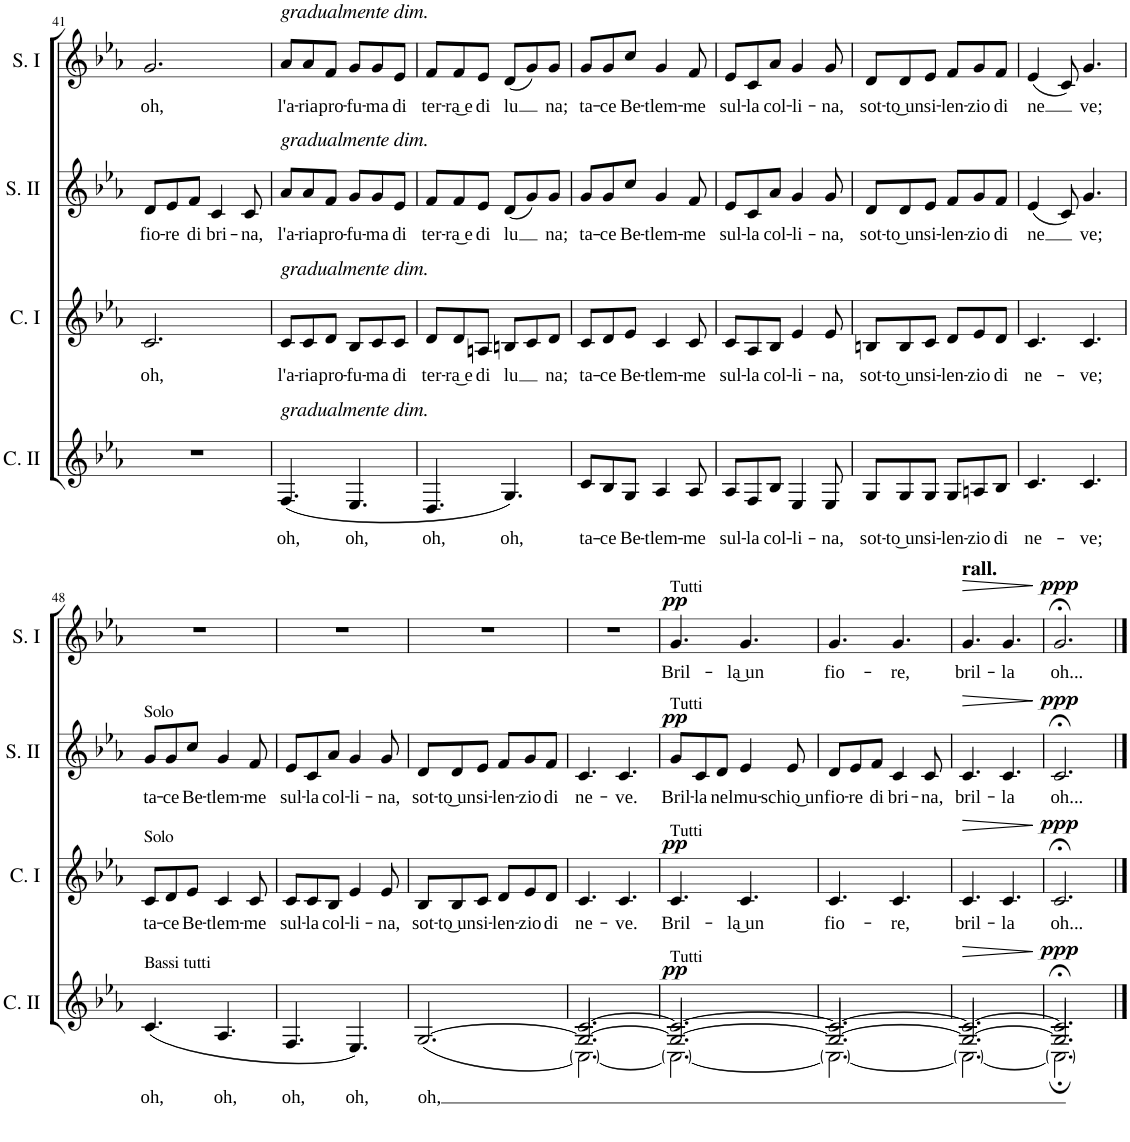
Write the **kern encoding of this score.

**kern	**text	**dynam	**kern	**text	**dynam	**kern	**text	**dynam	**kern	**text	**dynam
*part4	*part4	*part4	*part3	*part3	*part3	*part2	*part2	*part2	*part1	*part1	*part1
*staff4	*staff4	*staff4	*staff3	*staff3	*staff3	*staff2	*staff2	*staff2	*staff1	*staff1	*staff1
*I"Contralto II	*	*	*I"Contralto I	*	*	*I"Soprano II	*	*	*I"Soprano I	*	*
*I'C. II	*	*	*I'C. I	*	*	*I'S. II	*	*	*I'S. I	*	*
!!LO:PB:g=z
*clefG2	*	*	*clefG2	*	*	*clefG2	*	*	*clefG2	*	*
*k[b-e-a-]	*	*	*k[b-e-a-]	*	*	*k[b-e-a-]	*	*	*k[b-e-a-]	*	*
*M6/8	*	*	*M6/8	*	*	*M6/8	*	*	*M6/8	*	*
=41	=41	=41	=41	=41	=41	=41	=41	=41	=41	=41	=41
!	!	!	!	!LO:LY:b	!	!	!LO:LY:b	!	!	!LO:LY:b	!
2.r	.	.	2.c/	oh,	.	8d/L	fio-	.	2.g/	oh,	.
!	!	!	!	!	!	!	!LO:LY:b	!	!	!	!
.	.	.	.	.	.	8e-/	-re	.	.	.	.
!	!	!	!	!	!	!	!LO:LY:b	!	!	!	!
.	.	.	.	.	.	8f/J	di	.	.	.	.
!	!	!	!	!	!	!	!LO:LY:b	!	!	!	!
.	.	.	.	.	.	4c/	bri-	.	.	.	.
!	!	!	!	!	!	!	!LO:LY:b	!	!	!	!
.	.	.	.	.	.	8c/	-na,	.	.	.	.
=42	=42	=42	=42	=42	=42	=42	=42	=42	=42	=42	=42
!	!	!	!	!	!	!	!	!	!LO:TX:a:i:t=gradualmente dim.	!	!
!	!	!	!	!	!	!LO:TX:a:i:t=gradualmente dim.	!	!	!	!	!
!	!	!	!LO:TX:a:i:t=gradualmente dim.	!	!	!	!	!	!	!	!
!LO:TX:a:i:t=gradualmente dim.	!	!	!	!	!	!	!	!	!	!	!
!	!LO:LY:b	!	!	!LO:LY:b	!	!	!LO:LY:b	!	!	!LO:LY:b	!
(4.F/	oh,	.	8c/L	l'a-	.	8a-/L	l'a-	.	8a-/L	l'a-	.
!	!	!	!	!LO:LY:b	!	!	!LO:LY:b	!	!	!LO:LY:b	!
.	.	.	8c/	-ria	.	8a-/	-ria	.	8a-/	-ria	.
!	!	!	!	!LO:LY:b	!	!	!LO:LY:b	!	!	!LO:LY:b	!
.	.	.	8d/J	pro-	.	8f/J	pro-	.	8f/J	pro-	.
!	!LO:LY:b	!	!	!LO:LY:b	!	!	!LO:LY:b	!	!	!LO:LY:b	!
4.E-/	oh,	.	8B-/L	-fu-	.	8g/L	-fu-	.	8g/L	-fu-	.
!	!	!	!	!LO:LY:b	!	!	!LO:LY:b	!	!	!LO:LY:b	!
.	.	.	8c/	-ma	.	8g/	-ma	.	8g/	-ma	.
!	!	!	!	!LO:LY:b	!	!	!LO:LY:b	!	!	!LO:LY:b	!
.	.	.	8c/J	di	.	8e-/J	di	.	8e-/J	di	.
=43	=43	=43	=43	=43	=43	=43	=43	=43	=43	=43	=43
!	!LO:LY:b	!	!	!LO:LY:b	!	!	!LO:LY:b	!	!	!LO:LY:b	!
4.D/	oh,	.	8d/L	ter-	.	8f/L	ter-	.	8f/L	ter-	.
!	!	!	!	!LO:LY:b	!	!	!LO:LY:b	!	!	!LO:LY:b	!
.	.	.	8d/	-ra͜ e	.	8f/	-ra͜ e	.	8f/	-ra͜ e	.
!	!	!	!	!LO:LY:b	!	!	!LO:LY:b	!	!	!LO:LY:b	!
.	.	.	8An/J	di	.	8e-/J	di	.	8e-/J	di	.
!	!LO:LY:b	!	!	!LO:LY:b	!	!	!LO:LY:b	!	!	!LO:LY:b	!
4.G/)	oh,	.	8Bn/L	-lu	.	(8d/L	-lu	.	(8d/L	-lu	.
.	.	.	8c/	.	.	8g/)	.	.	8g/)	.	.
!	!	!	!	!LO:LY:b	!	!	!LO:LY:b	!	!	!LO:LY:b	!
.	.	.	8d/J	na;	.	8g/J	na;	.	8g/J	na;	.
=44	=44	=44	=44	=44	=44	=44	=44	=44	=44	=44	=44
!	!LO:LY:b	!	!	!LO:LY:b	!	!	!LO:LY:b	!	!	!LO:LY:b	!
8c/L	ta-	.	8c/L	ta-	.	8g/L	ta-	.	8g/L	ta-	.
!	!LO:LY:b	!	!	!LO:LY:b	!	!	!LO:LY:b	!	!	!LO:LY:b	!
8B-/	-ce	.	8d/	-ce	.	8g/	-ce	.	8g/	-ce	.
!	!LO:LY:b	!	!	!LO:LY:b	!	!	!LO:LY:b	!	!	!LO:LY:b	!
8G/J	Be-	.	8e-/J	Be-	.	8cc/J	Be-	.	8cc/J	Be-	.
!	!LO:LY:b	!	!	!LO:LY:b	!	!	!LO:LY:b	!	!	!LO:LY:b	!
4A-/	-tlem-	.	4c/	-tlem-	.	4g/	-tlem-	.	4g/	-tlem-	.
!	!LO:LY:b	!	!	!LO:LY:b	!	!	!LO:LY:b	!	!	!LO:LY:b	!
8A-/	-me	.	8c/	-me	.	8f/	-me	.	8f/	-me	.
=45	=45	=45	=45	=45	=45	=45	=45	=45	=45	=45	=45
!	!LO:LY:b	!	!	!LO:LY:b	!	!	!LO:LY:b	!	!	!LO:LY:b	!
8A-/L	sul-	.	8c/L	sul-	.	8e-/L	sul-	.	8e-/L	sul-	.
!	!LO:LY:b	!	!	!LO:LY:b	!	!	!LO:LY:b	!	!	!LO:LY:b	!
8F/	-la	.	8A-/	-la	.	8c/	la	.	8c/	la	.
!	!LO:LY:b	!	!	!LO:LY:b	!	!	!LO:LY:b	!	!	!LO:LY:b	!
8B-/J	col-	.	8B-/J	col-	.	8a-/J	col-	.	8a-/J	col-	.
!	!LO:LY:b	!	!	!LO:LY:b	!	!	!LO:LY:b	!	!	!LO:LY:b	!
4E-/	-li-	.	4e-/	-li-	.	4g/	-li-	.	4g/	-li-	.
!	!LO:LY:b	!	!	!LO:LY:b	!	!	!LO:LY:b	!	!	!LO:LY:b	!
8E-/	-na,	.	8e-/	-na,	.	8g/	-na,	.	8g/	-na,	.
=46	=46	=46	=46	=46	=46	=46	=46	=46	=46	=46	=46
!	!LO:LY:b	!	!	!LO:LY:b	!	!	!LO:LY:b	!	!	!LO:LY:b	!
8G/L	sot-	.	8Bn/L	sot-	.	8d/L	sot-	.	8d/L	sot-	.
!	!LO:LY:b	!	!	!LO:LY:b	!	!	!LO:LY:b	!	!	!LO:LY:b	!
8G/	-to͜ un	.	8B/	-to͜ un	.	8d/	-to͜ un	.	8d/	-to͜ un	.
!	!LO:LY:b	!	!	!LO:LY:b	!	!	!LO:LY:b	!	!	!LO:LY:b	!
8G/J	si-	.	8c/J	si-	.	8e-/J	si-	.	8e-/J	si-	.
!	!LO:LY:b	!	!	!LO:LY:b	!	!	!LO:LY:b	!	!	!LO:LY:b	!
8G/L	-len-	.	8d/L	-len-	.	8f/L	-len-	.	8f/L	-len-	.
!	!LO:LY:b	!	!	!LO:LY:b	!	!	!LO:LY:b	!	!	!LO:LY:b	!
8An/	-zio	.	8e-/	-zio	.	8g/	-zio	.	8g/	-zio	.
!	!LO:LY:b	!	!	!LO:LY:b	!	!	!LO:LY:b	!	!	!LO:LY:b	!
8B-/J	di	.	8d/J	di	.	8f/J	di	.	8f/J	di	.
=47	=47	=47	=47	=47	=47	=47	=47	=47	=47	=47	=47
!	!LO:LY:b	!	!	!LO:LY:b	!	!	!LO:LY:b	!	!	!LO:LY:b	!
4.c/	ne-	.	4.c/	ne-	.	(4e-/	-ne	.	(4e-/	-ne	.
.	.	.	.	.	.	8c/)	.	.	8c/)	.	.
!	!LO:LY:b	!	!	!LO:LY:b	!	!	!LO:LY:b	!	!	!LO:LY:b	!
4.c/	-ve;	.	4.c/	-ve;	.	4.g/	ve;	.	4.g/	ve;	.
!!LO:LB:g=z
=48	=48	=48	=48	=48	=48	=48	=48	=48	=48	=48	=48
!	!	!	!	!	!	!LO:TX:a:t=Solo	!	!	!	!	!
!	!	!	!LO:TX:a:t=Solo	!	!	!	!	!	!	!	!
!LO:TX:a:t=Bassi tutti	!	!	!	!	!	!	!	!	!	!	!
!	!LO:LY:b	!	!	!LO:LY:b	!	!	!LO:LY:b	!	!	!	!
(4.c/	oh,	.	8c/L	ta-	.	8g/L	ta-	.	2.r	.	.
!	!	!	!	!LO:LY:b	!	!	!LO:LY:b	!	!	!	!
.	.	.	8d/	-ce	.	8g/	-ce	.	.	.	.
!	!	!	!	!LO:LY:b	!	!	!LO:LY:b	!	!	!	!
.	.	.	8e-/J	Be-	.	8cc/J	Be-	.	.	.	.
!	!LO:LY:b	!	!	!LO:LY:b	!	!	!LO:LY:b	!	!	!	!
4.A-/	oh,	.	4c/	-tlem-	.	4g/	-tlem-	.	.	.	.
!	!	!	!	!LO:LY:b	!	!	!LO:LY:b	!	!	!	!
.	.	.	8c/	-me	.	8f/	-me	.	.	.	.
=49	=49	=49	=49	=49	=49	=49	=49	=49	=49	=49	=49
!	!LO:LY:b	!	!	!LO:LY:b	!	!	!LO:LY:b	!	!	!	!
4.F/	oh,	.	8c/L	sul-	.	8e-/L	sul-	.	2.r	.	.
!	!	!	!	!LO:LY:b	!	!	!LO:LY:b	!	!	!	!
.	.	.	8c/	-la	.	8c/	-la	.	.	.	.
!	!	!	!	!LO:LY:b	!	!	!LO:LY:b	!	!	!	!
.	.	.	8B-/J	col-	.	8a-/J	col-	.	.	.	.
!	!LO:LY:b	!	!	!LO:LY:b	!	!	!LO:LY:b	!	!	!	!
4.E-/)	oh,	.	4e-/	-li-	.	4g/	-li-	.	.	.	.
!	!	!	!	!LO:LY:b	!	!	!LO:LY:b	!	!	!	!
.	.	.	8e-/	-na,	.	8g/	-na,	.	.	.	.
=50	=50	=50	=50	=50	=50	=50	=50	=50	=50	=50	=50
!	!LO:LY:b	!	!	!LO:LY:b	!	!	!LO:LY:b	!	!	!	!
([2.G/	oh,	.	8B-/L	sot-	.	8d/L	sot-	.	2.r	.	.
!	!	!	!	!LO:LY:b	!	!	!LO:LY:b	!	!	!	!
.	.	.	8B-/	-to͜ un	.	8d/	-to͜ un	.	.	.	.
!	!	!	!	!LO:LY:b	!	!	!LO:LY:b	!	!	!	!
.	.	.	8c/J	si-	.	8e-/J	si-	.	.	.	.
!	!	!	!	!LO:LY:b	!	!	!LO:LY:b	!	!	!	!
.	.	.	8d/L	-len-	.	8f/L	-len-	.	.	.	.
!	!	!	!	!LO:LY:b	!	!	!LO:LY:b	!	!	!	!
.	.	.	8e-/	-zio	.	8g/	-zio	.	.	.	.
!	!	!	!	!LO:LY:b	!	!	!LO:LY:b	!	!	!	!
.	.	.	8d/J	di	.	8f/J	di	.	.	.	.
=51	=51	=51	=51	=51	=51	=51	=51	=51	=51	=51	=51
*^	*	*	*	*	*	*	*	*	*	*	*
*	*^	*	*	*	*	*	*	*	*	*	*	*
!	!	!	!	!	!	!LO:LY:b	!	!	!LO:LY:b	!	!	!	!
2.G/_	[2.C\)	[2.c/	.	.	4.c/	ne-	.	4.c/	ne-	.	2.r	.	.
!	!	!	!	!	!	!LO:LY:b	!	!	!LO:LY:b	!	!	!	!
.	.	.	.	.	4.c/	-ve.	.	4.c/	-ve.	.	.	.	.
=52	=52	=52	=52	=52	=52	=52	=52	=52	=52	=52	=52	=52	=52
!	!	!	!	!	!	!	!	!	!	!	!LO:TX:a:t=Tutti	!	!
!	!	!	!	!	!	!	!	!LO:TX:a:t=Tutti	!	!	!	!	!
!	!	!	!	!	!LO:TX:a:t=Tutti	!	!	!	!	!	!	!	!
!LO:TX:a:t=Tutti	!	!	!	!	!	!	!	!	!	!	!	!	!
!	!	!	!	!LO:DY:a	!	!LO:LY:b	!LO:DY:a	!	!LO:LY:b	!LO:DY:a	!	!LO:LY:b	!LO:DY:a
2.G/_	2.C\_	2.c/_	.	pp	4.c/	Bril-	pp	8g/L	Bril-	pp	4.g/	Bril-	pp
!	!	!	!	!	!	!	!	!	!LO:LY:b	!	!	!	!
.	.	.	.	.	.	.	.	8c/	-la	.	.	.	.
!	!	!	!	!	!	!	!	!	!LO:LY:b	!	!	!	!
.	.	.	.	.	.	.	.	8d/J	nel	.	.	.	.
!	!	!	!	!	!	!LO:LY:b	!	!	!LO:LY:b	!	!	!LO:LY:b	!
.	.	.	.	.	4.c/	-la͜ un	.	4e-/	mu-	.	4.g/	-la͜ un	.
!	!	!	!	!	!	!	!	!	!LO:LY:b	!	!	!	!
.	.	.	.	.	.	.	.	8e-/	-schio͜ un	.	.	.	.
=53	=53	=53	=53	=53	=53	=53	=53	=53	=53	=53	=53	=53	=53
!	!	!	!	!	!	!LO:LY:b	!	!	!LO:LY:b	!	!	!LO:LY:b	!
2.G/_	2.C\_	2.c/_	.	.	4.c/	fio-	.	8d/L	fio-	.	4.g/	fio-	.
!	!	!	!	!	!	!	!	!	!LO:LY:b	!	!	!	!
.	.	.	.	.	.	.	.	8e-/	-re	.	.	.	.
!	!	!	!	!	!	!	!	!	!LO:LY:b	!	!	!	!
.	.	.	.	.	.	.	.	8f/J	di	.	.	.	.
!	!	!	!	!	!	!LO:LY:b	!	!	!LO:LY:b	!	!	!LO:LY:b	!
.	.	.	.	.	4.c/	-re,	.	4c/	bri-	.	4.g/	-re,	.
!	!	!	!	!	!	!	!	!	!LO:LY:b	!	!	!	!
.	.	.	.	.	.	.	.	8c/	-na,	.	.	.	.
=54	=54	=54	=54	=54	=54	=54	=54	=54	=54	=54	=54	=54	=54
!	!	!	!	!	!	!	!	!	!	!	!LO:TX:a:B:t=rall.	!	!
!	!	!	!	!LO:HP:b	!	!LO:LY:b	!LO:HP:b	!	!LO:LY:b	!LO:HP:b	!	!LO:LY:b	!LO:HP:b
2.G/_	2.C\_	2.c/_	.	>	4.c/	bril-	>	4.c/	bril-	>	4.g/	bril-	>
!	!	!	!	!	!	!LO:LY:b	!	!	!LO:LY:b	!	!	!LO:LY:b	!
.	.	.	.	.	4.c/	-la	.	4.c/	-la	.	4.g/	-la	.
*v	*v	*v	*	*	*	*	*	*	*	*	*	*	*
.	.	]	.	.	]	.	.	]	.	.	]
=55	=55	=55	=55	=55	=55	=55	=55	=55	=55	=55	=55
*^	*	*	*	*	*	*	*	*	*	*	*
*	*^	*	*	*	*	*	*	*	*	*	*	*
!	!	!	!	!LO:DY:a	!	!LO:LY:b	!LO:DY:a	!	!LO:LY:b	!LO:DY:a	!	!LO:LY:b	!LO:DY:a
2.G;</]	2.C;\]	2.c/]	.	ppp	2.c;</	oh...	ppp	2.c;</	oh...	ppp	2.g;</	oh...	ppp
*v	*v	*v	*	*	*	*	*	*	*	*	*	*	*
==	==	==	==	==	==	==	==	==	==	==	==
*-	*-	*-	*-	*-	*-	*-	*-	*-	*-	*-	*-
